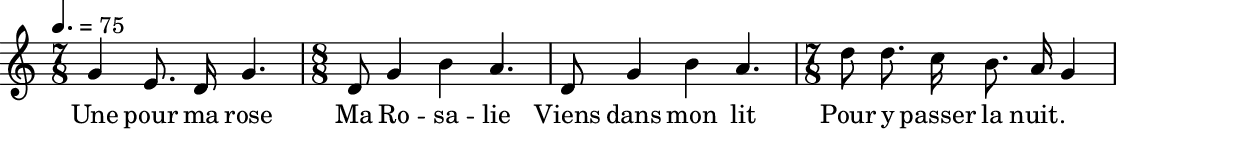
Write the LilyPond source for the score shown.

%% Generated by lilypond-book
%% Options: [indent=0\mm]
\include "lilypond-book-preamble.ly"


% ****************************************************************
% Start cut-&-pastable-section
% ****************************************************************

#(ly:set-option 'eps-box-padding 3.000000)



\paper {
  indent = 0\mm
}

\layout {
  
}




% ****************************************************************
% ly snippet:
% ****************************************************************
\sourcefilename "yvesdefrance_15.ly"
\sourcefileline 0
\version "2.16.0"
\include "italiano.ly"

\header {
	title = "Chant de travail - 15"
	subtitle = "Collecté par Yves Defrance"
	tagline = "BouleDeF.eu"
}

\score {
	\new Staff \relative sib' {
		\clef "treble"
		\tempo 4. = 75

		\time 7/8
		| sol4 mi8. re16 sol4.
		\time 8/8 % Problematic
		| re8 sol4 si la4.
		| re,8 sol4 si la4.
		\time 7/8
		| re8 re8. do16 si8. la16 sol4
	}
	\addlyrics {
		Une pour ma rose
		Ma Ro -- sa -- lie
		Viens dans mon lit
		Pour y passer la nuit.
	}
	\layout {}
	\midi {}
}




% ****************************************************************
% end ly snippet
% ****************************************************************
